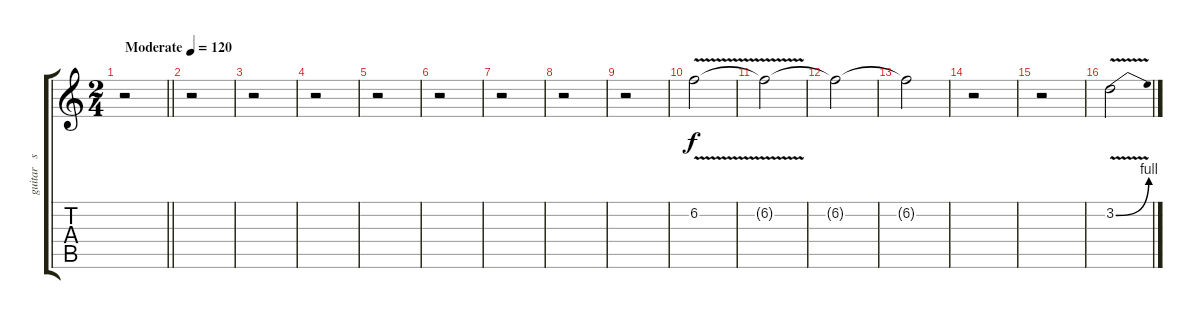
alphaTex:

\track ("guitar   solo    one" "guitar   s") {instrument overdrivenguitar}
\staff {score tabs}
\tuning (E4 B3 G3 D3 A2 E2) {hide}
\ts (2 4)
\tempo (120 "Moderate")
\clef g2
\barLineRight lightlight
\ks c
r.2{dy f volume 0 instrument overdrivenguitar} |
r.2 |
r.2 |
r.2 |
r.2 |
r.2 |
r.2 |
r.2 |
r.2 |
6.2{v}.2{volume 13} |
6.2{t}.2 |
6.2{t}.2 |
6.2{t}.2 |
r.2 |
r.2 |
3.2{be (bend 0 0 60 4) v}.2
